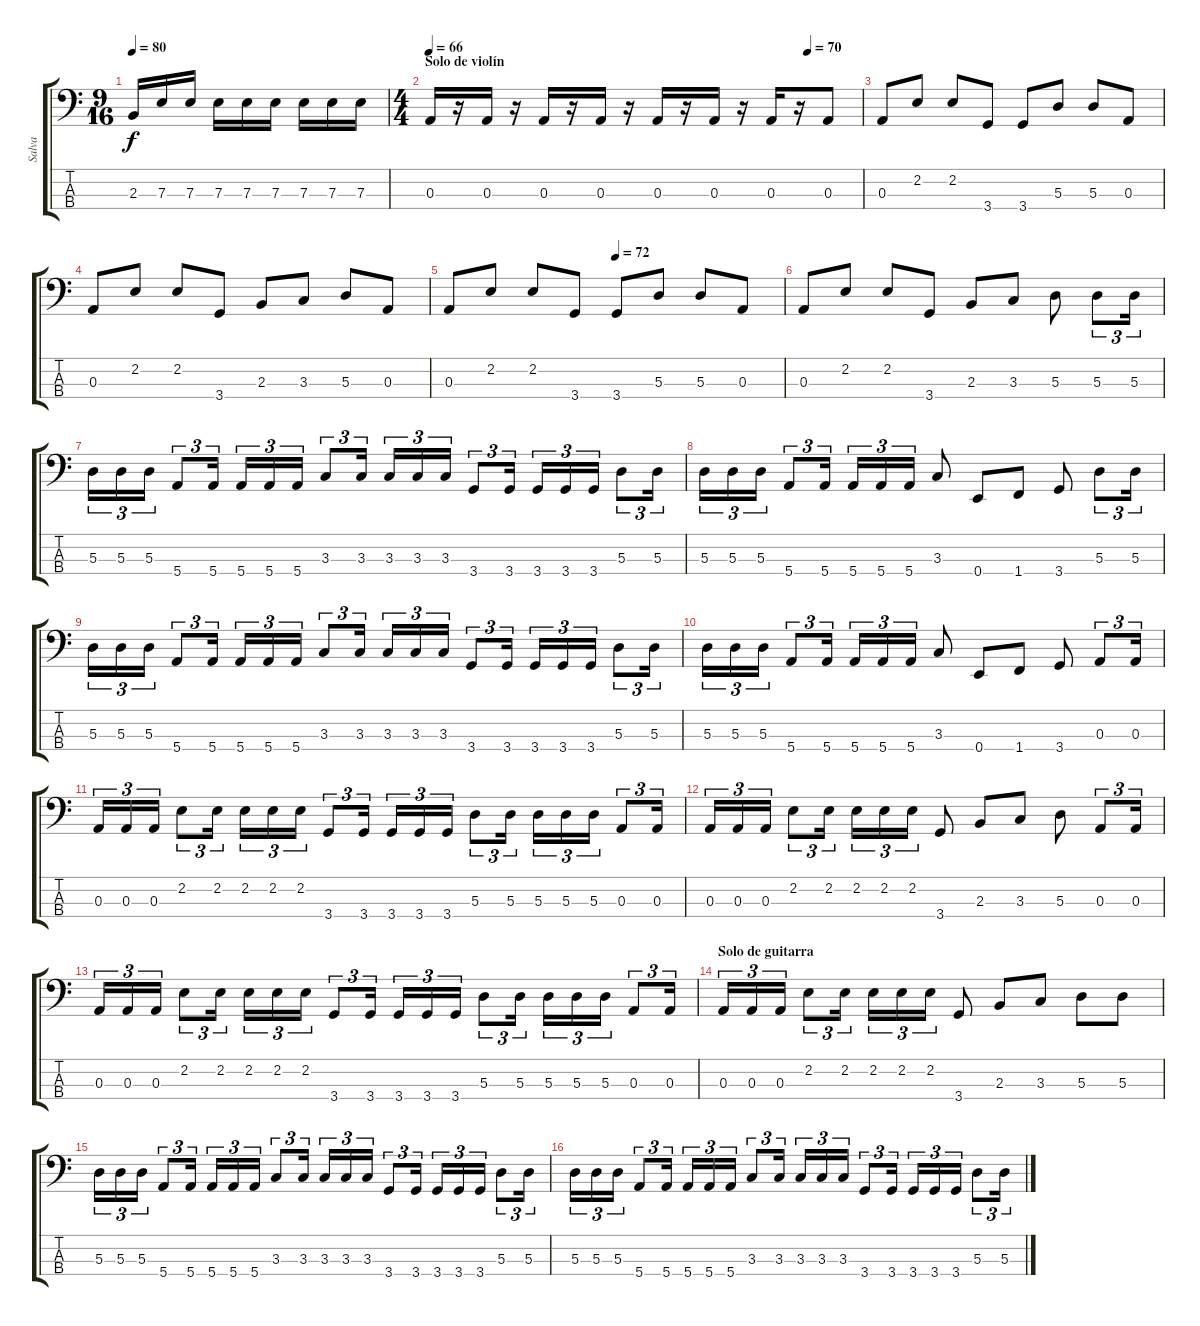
\track ("Salva" "Salva") {instrument electricbassfinger}
\staff {score tabs}
\tuning (G2 D2 A1 E1) {hide}
\ts (9 16)
\tempo 80
\clef f4
\ks c
2.3{t}.16{dy f} 7.3.16 7.3.16 7.3.16 7.3.16 7.3.16 7.3.16 7.3.16 7.3.16 |
\ts (4 4)
\section ("" "Solo de violín")
\tempo 66
\tempo (70 0.875)
0.3.16 r.16 0.3.16 r.16 0.3.16 r.16 0.3.16 r.16 0.3.16 r.16 0.3.16 r.16 0.3.16 r.16 0.3.8 |
0.3.8 2.2.8 2.2.8 3.4.8 3.4.8 5.3.8 5.3.8 0.3.8 |
0.3.8 2.2.8 2.2.8 3.4.8 2.3.8 3.3.8 5.3.8 0.3.8 |
\tempo (72 0.5)
0.3.8 2.2.8 2.2.8 3.4.8 3.4.8 5.3.8 5.3.8 0.3.8 |
0.3.8 2.2.8 2.2.8 3.4.8 2.3.8 3.3.8 5.3.8 5.3.8{tu (3 2)} 5.3.16{tu (3 2)} |
5.3.16{tu (3 2)} 5.3.16{tu (3 2)} 5.3.16{tu (3 2)} 5.4.8{tu (3 2)} 5.4.16{tu (3 2)} 5.4.16{tu (3 2)} 5.4.16{tu (3 2)} 5.4.16{tu (3 2)} 3.3.8{tu (3 2)} 3.3.16{tu (3 2)} 3.3.16{tu (3 2)} 3.3.16{tu (3 2)} 3.3.16{tu (3 2)} 3.4.8{tu (3 2)} 3.4.16{tu (3 2)} 3.4.16{tu (3 2)} 3.4.16{tu (3 2)} 3.4.16{tu (3 2)} 5.3.8{tu (3 2)} 5.3.16{tu (3 2)} |
5.3.16{tu (3 2)} 5.3.16{tu (3 2)} 5.3.16{tu (3 2)} 5.4.8{tu (3 2)} 5.4.16{tu (3 2)} 5.4.16{tu (3 2)} 5.4.16{tu (3 2)} 5.4.16{tu (3 2)} 3.3.8 0.4.8 1.4.8 3.4.8 5.3.8{tu (3 2)} 5.3.16{tu (3 2)} |
5.3.16{tu (3 2)} 5.3.16{tu (3 2)} 5.3.16{tu (3 2)} 5.4.8{tu (3 2)} 5.4.16{tu (3 2)} 5.4.16{tu (3 2)} 5.4.16{tu (3 2)} 5.4.16{tu (3 2)} 3.3.8{tu (3 2)} 3.3.16{tu (3 2)} 3.3.16{tu (3 2)} 3.3.16{tu (3 2)} 3.3.16{tu (3 2)} 3.4.8{tu (3 2)} 3.4.16{tu (3 2)} 3.4.16{tu (3 2)} 3.4.16{tu (3 2)} 3.4.16{tu (3 2)} 5.3.8{tu (3 2)} 5.3.16{tu (3 2)} |
5.3.16{tu (3 2)} 5.3.16{tu (3 2)} 5.3.16{tu (3 2)} 5.4.8{tu (3 2)} 5.4.16{tu (3 2)} 5.4.16{tu (3 2)} 5.4.16{tu (3 2)} 5.4.16{tu (3 2)} 3.3.8 0.4.8 1.4.8 3.4.8 0.3.8{tu (3 2)} 0.3.16{tu (3 2)} |
0.3.16{tu (3 2)} 0.3.16{tu (3 2)} 0.3.16{tu (3 2)} 2.2.8{tu (3 2)} 2.2.16{tu (3 2)} 2.2.16{tu (3 2)} 2.2.16{tu (3 2)} 2.2.16{tu (3 2)} 3.4.8{tu (3 2)} 3.4.16{tu (3 2)} 3.4.16{tu (3 2)} 3.4.16{tu (3 2)} 3.4.16{tu (3 2)} 5.3.8{tu (3 2)} 5.3.16{tu (3 2)} 5.3.16{tu (3 2)} 5.3.16{tu (3 2)} 5.3.16{tu (3 2)} 0.3.8{tu (3 2)} 0.3.16{tu (3 2)} |
0.3.16{tu (3 2)} 0.3.16{tu (3 2)} 0.3.16{tu (3 2)} 2.2.8{tu (3 2)} 2.2.16{tu (3 2)} 2.2.16{tu (3 2)} 2.2.16{tu (3 2)} 2.2.16{tu (3 2)} 3.4.8 2.3.8 3.3.8 5.3.8 0.3.8{tu (3 2)} 0.3.16{tu (3 2)} |
0.3.16{tu (3 2)} 0.3.16{tu (3 2)} 0.3.16{tu (3 2)} 2.2.8{tu (3 2)} 2.2.16{tu (3 2)} 2.2.16{tu (3 2)} 2.2.16{tu (3 2)} 2.2.16{tu (3 2)} 3.4.8{tu (3 2)} 3.4.16{tu (3 2)} 3.4.16{tu (3 2)} 3.4.16{tu (3 2)} 3.4.16{tu (3 2)} 5.3.8{tu (3 2)} 5.3.16{tu (3 2)} 5.3.16{tu (3 2)} 5.3.16{tu (3 2)} 5.3.16{tu (3 2)} 0.3.8{tu (3 2)} 0.3.16{tu (3 2)} |
\section ("" "Solo de guitarra")
0.3.16{tu (3 2)} 0.3.16{tu (3 2)} 0.3.16{tu (3 2)} 2.2.8{tu (3 2)} 2.2.16{tu (3 2)} 2.2.16{tu (3 2)} 2.2.16{tu (3 2)} 2.2.16{tu (3 2)} 3.4.8 2.3.8 3.3.8 5.3.8 5.3.8 |
5.3.16{tu (3 2)} 5.3.16{tu (3 2)} 5.3.16{tu (3 2)} 5.4.8{tu (3 2)} 5.4.16{tu (3 2)} 5.4.16{tu (3 2)} 5.4.16{tu (3 2)} 5.4.16{tu (3 2)} 3.3.8{tu (3 2)} 3.3.16{tu (3 2)} 3.3.16{tu (3 2)} 3.3.16{tu (3 2)} 3.3.16{tu (3 2)} 3.4.8{tu (3 2)} 3.4.16{tu (3 2)} 3.4.16{tu (3 2)} 3.4.16{tu (3 2)} 3.4.16{tu (3 2)} 5.3.8{tu (3 2)} 5.3.16{tu (3 2)} |
5.3.16{tu (3 2)} 5.3.16{tu (3 2)} 5.3.16{tu (3 2)} 5.4.8{tu (3 2)} 5.4.16{tu (3 2)} 5.4.16{tu (3 2)} 5.4.16{tu (3 2)} 5.4.16{tu (3 2)} 3.3.8{tu (3 2)} 3.3.16{tu (3 2)} 3.3.16{tu (3 2)} 3.3.16{tu (3 2)} 3.3.16{tu (3 2)} 3.4.8{tu (3 2)} 3.4.16{tu (3 2)} 3.4.16{tu (3 2)} 3.4.16{tu (3 2)} 3.4.16{tu (3 2)} 5.3.8{tu (3 2)} 5.3.16{tu (3 2)}
